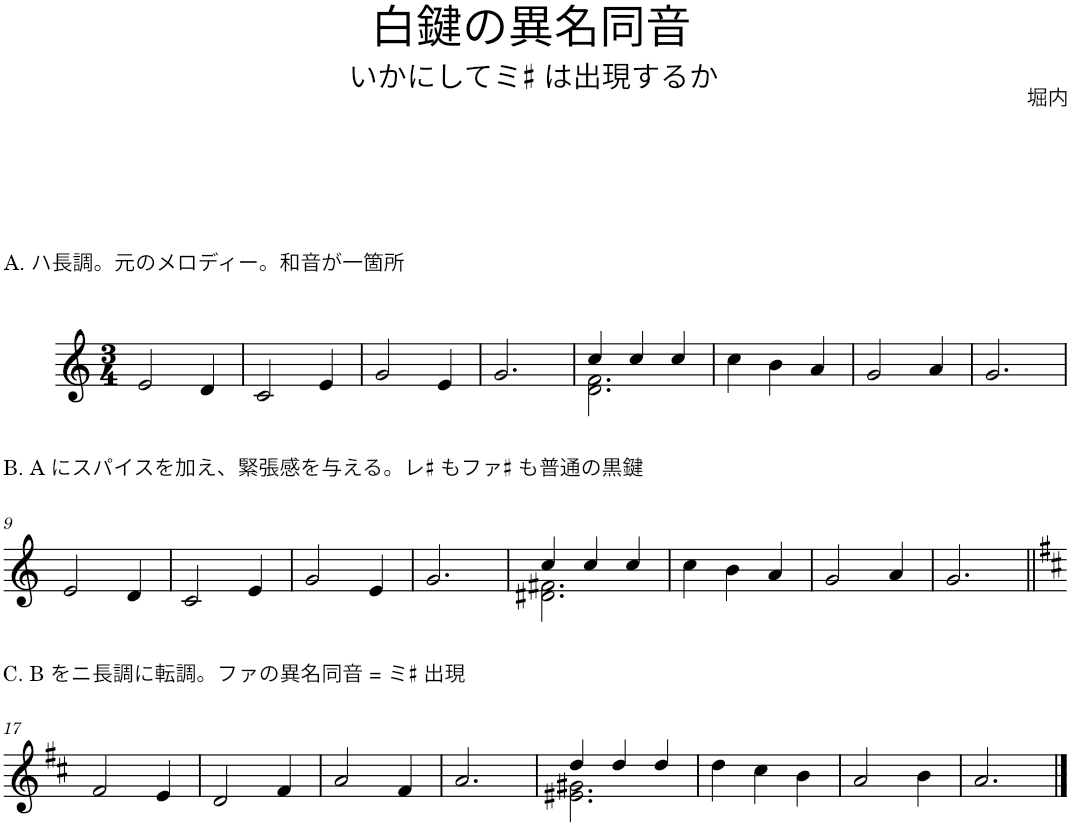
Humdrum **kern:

**kern
*part1
*staff1
*I"Soprano
*I'S.
*clefG2
*k[]
*M3/4
=1
!LO:TX:a:t=A. ハ長調。元のメロディー。和音が一箇所
2e/
4d/
=2
2c/
4e/
=3
2g/
4e/
=4
2.g/
=5
*k[]
*^
4cc/	2.d\ 2.f\
4cc/	.
4cc/	.
*v	*v
=6
4cc\
4b\
4a/
=7
2g/
4a/
=8
2.g/
!!LO:LB:g=z
=9
*k[]
!LO:TX:a:t=B. A にスパイスを加え、緊張感を与える。レ♯ もファ♯ も普通の黒鍵
2e/
4d/
=10
2c/
4e/
=11
2g/
4e/
=12
2.g/
=13
*^
4cc/	2.d#X\ 2.f#X\
4cc/	.
4cc/	.
*v	*v
=14
4cc\
4b\
4a/
=15
2g/
4a/
=16
2.g/
!!LO:LB:g=z
=17||
*k[f#c#]
!LO:TX:a:t=C. B をニ長調に転調。ファの異名同音 = ミ♯ 出現
2f#/
4e/
=18
2d/
4f#/
=19
2a/
4f#/
=20
2.a/
=21
*^
4dd/	2.e#X\ 2.g#X\
4dd/	.
4dd/	.
*v	*v
=22
4dd\
4cc#\
4b\
=23
2a/
4b\
=24
2.a/
==
*-
